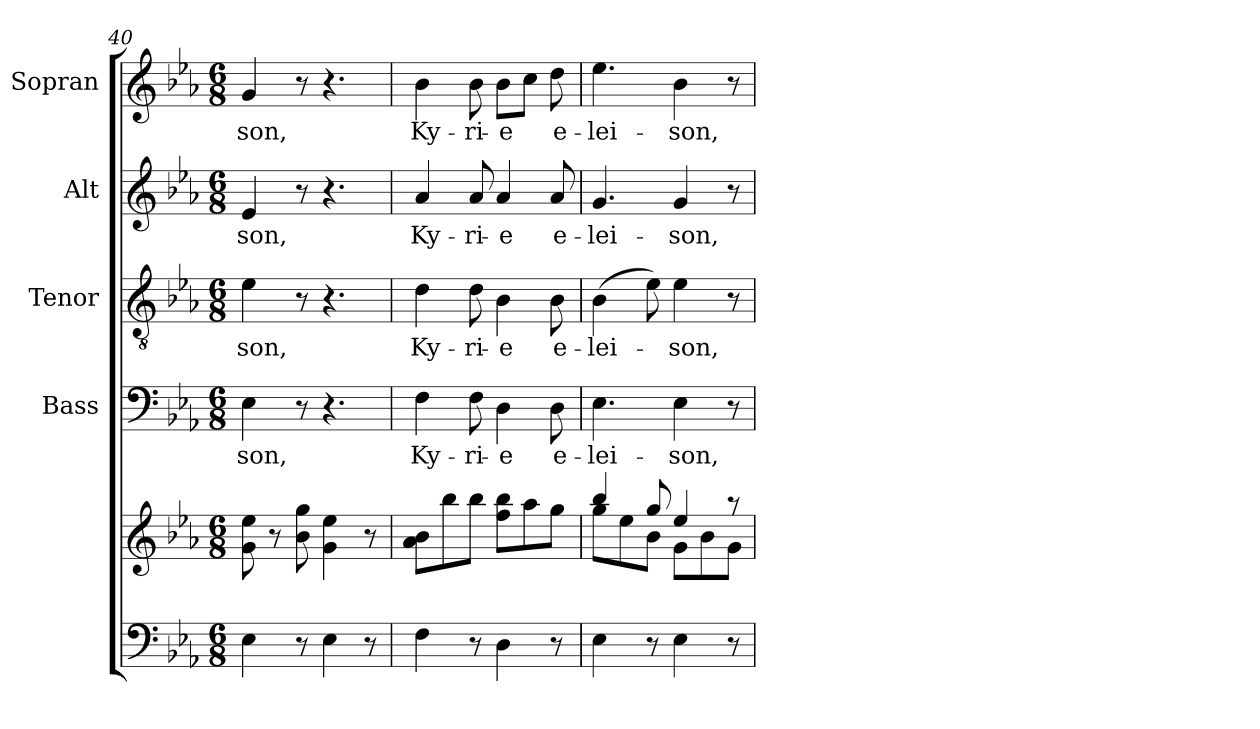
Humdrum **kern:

**kern	**kern	**kern	**text	**kern	**text	**kern	**text	**kern	**text
*part5	*part5	*part4	*part4	*part3	*part3	*part2	*part2	*part1	*part1
*staff6	*staff5	*staff4	*staff4	*staff3	*staff3	*staff2	*staff2	*staff1	*staff1
*	*	*I"Bass	*	*I"Tenor	*	*I"Alt	*	*I"Sopran	*
*	*	*I'B.	*	*I'T.	*	*I'A.	*	*I'S.	*
*clefF4	*clefG2	*clefF4	*	*clefGv2	*	*clefG2	*	*clefG2	*
*k[b-e-a-]	*k[b-e-a-]	*k[b-e-a-]	*	*k[b-e-a-]	*	*k[b-e-a-]	*	*k[b-e-a-]	*
*E-:	*E-:	*E-:	*	*E-:	*	*E-:	*	*E-:	*
*M6/8	*M6/8	*M6/8	*	*M6/8	*	*M6/8	*	*M6/8	*
=40	=40	=40	=40	=40	=40	=40	=40	=40	=40
!	!	!	!LO:LY:b	!	!LO:LY:b	!	!LO:LY:b	!	!LO:LY:b
4E-\	8g\ 8ee-\	4E-\	-son,	4e-\	-son,	4e-/	-son,	4g/	-son,
.	8r	.	.	.	.	.	.	.	.
8r	8b-\ 8gg\	8r	.	8r	.	8r	.	8r	.
4E-\	4g\ 4ee-\	4.r	.	4.r	.	4.r	.	4.r	.
8r	8r	.	.	.	.	.	.	.	.
=41	=41	=41	=41	=41	=41	=41	=41	=41	=41
!	!	!	!LO:LY:b	!	!LO:LY:b	!	!LO:LY:b	!	!LO:LY:b
4F\	8a-\ 8b-\L	4F\	Ky-	4d\	Ky-	4a-/	Ky-	4b-\	Ky-
.	8bb-\	.	.	.	.	.	.	.	.
!	!	!	!LO:LY:b	!	!LO:LY:b	!	!LO:LY:b	!	!LO:LY:b
8r	8bb-\J	8F\	-ri-	8d\	-ri-	8a-/	-ri-	8b-\	-ri-
!	!	!	!LO:LY:b	!	!LO:LY:b	!	!LO:LY:b	!	!LO:LY:b
4D\	8ff\ 8bb-\L	4D\	-e	4B-\	-e	4a-/	-e	8b-\L	-e
.	8aa-\	.	.	.	.	.	.	8cc\J	.
!	!	!	!LO:LY:b	!	!LO:LY:b	!	!LO:LY:b	!	!LO:LY:b
8r	8gg\J	8D\	e-	8B-\	e-	8a-/	e-	8dd\	e-
=42	=42	=42	=42	=42	=42	=42	=42	=42	=42
*	*^	*	*	*	*	*	*	*	*
!	!	!	!	!LO:LY:b	!	!LO:LY:b	!	!LO:LY:b	!	!LO:LY:b
4E-\	4bb-/	8gg\L	4.E-\	-lei-	(>4B-\	-lei-	4.g/	-lei-	4.ee-\	-lei-
.	.	8ee-\	.	.	.	.	.	.	.	.
8r	8gg/	8b-\J	.	.	8e-\)	.	.	.	.	.
!	!	!	!	!LO:LY:b	!	!LO:LY:b	!	!LO:LY:b	!	!LO:LY:b
4E-\	4ee-/	8g\L	4E-\	-son,	4e-\	-son,	4g/	-son,	4b-\	-son,
.	.	8b-\	.	.	.	.	.	.	.	.
8r	8raa	8g\J	8r	.	8r	.	8r	.	8r	.
*	*v	*v	*	*	*	*	*	*	*	*
=	=	=	=	=	=	=	=	=	=
*-	*-	*-	*-	*-	*-	*-	*-	*-	*-
